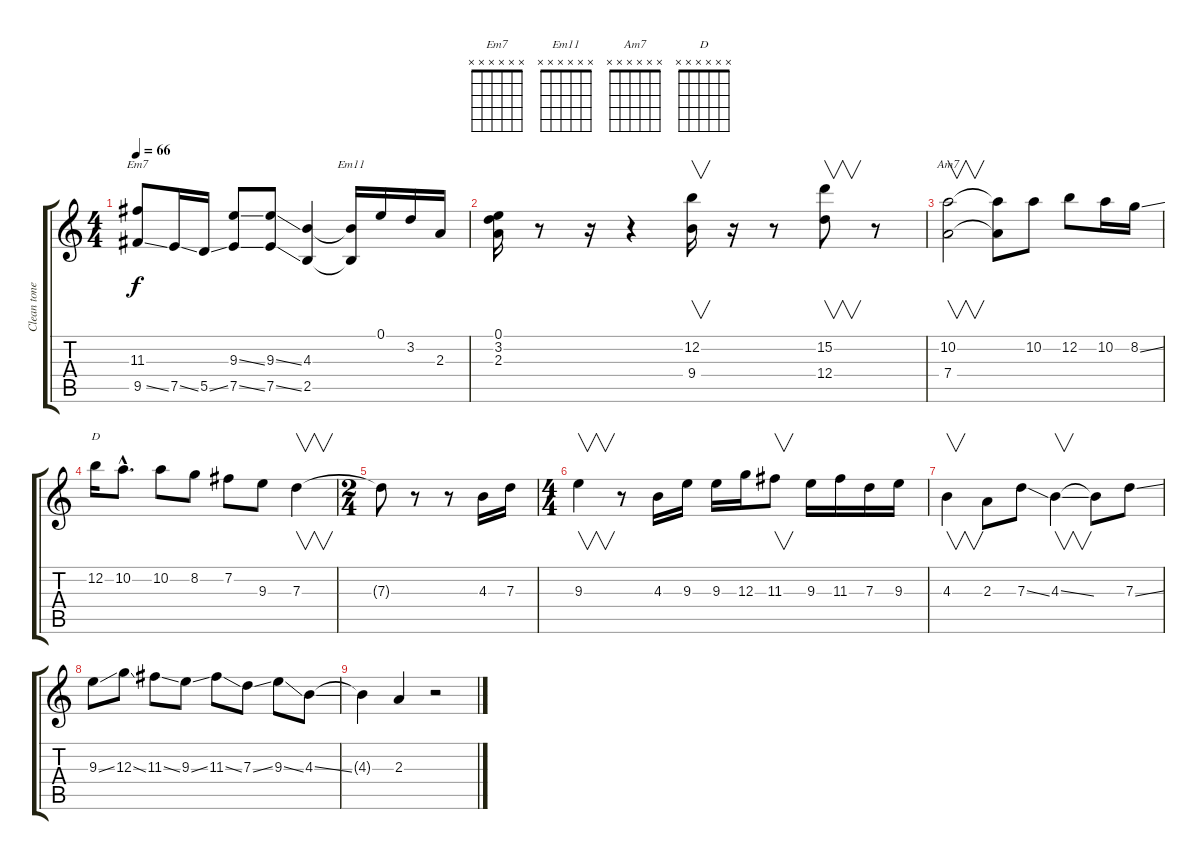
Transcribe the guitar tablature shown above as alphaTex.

\track ("Clean tone" "Clean tone") {instrument electricguitarclean}
\staff {score tabs}
\tuning (E4 B3 G3 D3 A2 E2) {hide}
\chord ("Em7" x x x x x x) {firstfret 0}
\chord ("Em11" x x x x x x) {firstfret 0}
\chord ("Am7" x x x x x x) {firstfret 0}
\chord ("D" x x x x x x) {firstfret 0}
\ts (4 4)
\tempo 66
\clef g2
\ks c
(11.3 9.5{ss}).8{ch "Em7" dy f} 7.5{ss}.16 5.5{ss}.16 (9.3{ss} 7.5{ss}).8 (9.3{ss} 7.5{ss}).8 (4.3 2.5).4 (4.3{t} 2.5{t}).16{ch "Em11"} 0.1.16 3.2.16 2.3.16 |
(0.1 3.2 2.3).16 r.8 r.16 r.4 (12.2 9.4).16{v} r.16 r.8 (15.2 12.4).8{v} r.8 |
(10.2 7.4).2{v ch "Am7"} (10.2{t} 7.4{t}).8 10.2.8 12.2.8 10.2.16 8.2{ss}.16 |
12.2.16{ch "D"} 10.2{hac}.8{d} 10.2.8 8.2.8 7.2.8 9.3.8 7.3.4{v} |
\ts (2 4)
7.3{t}.8 r.8 r.8 4.3.16 7.3.16 |
\ts (4 4)
9.3.4{v} r.8 4.3.16 9.3.16 9.3.16 12.3.16 11.3.8{v} 9.3.16 11.3.16 7.3.16 9.3.16 |
4.3.4{v} 2.3.8 7.3{ss}.8 4.3{ss}.4{v} 4.3{t}.8 7.3{ss}.8 |
9.3{ss}.8 12.3{ss}.8 11.3{ss}.8 9.3{ss}.8 11.3{ss}.8 7.3{ss}.8 9.3{ss}.8 4.3{ss}.8 |
4.3{t}.4 2.3.4 r.2
